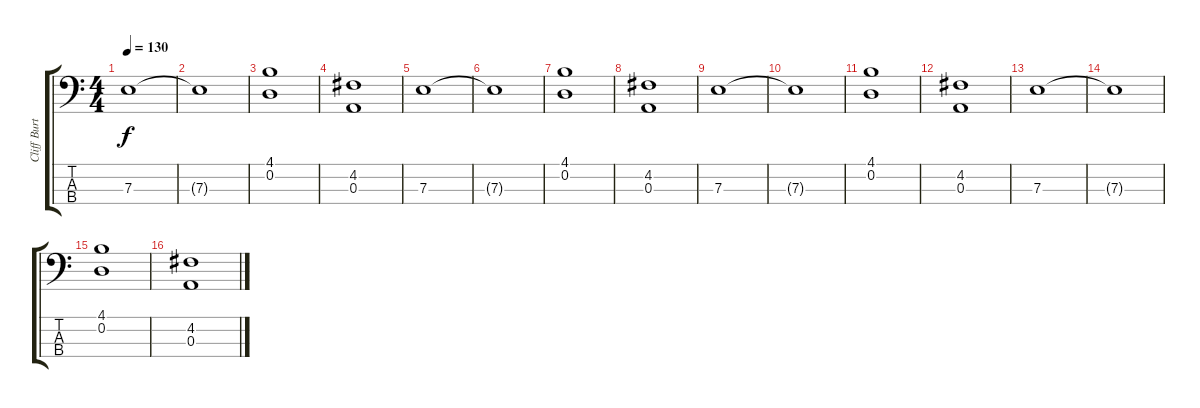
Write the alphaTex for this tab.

\track ("Cliff Burton" "Cliff Burt") {instrument electricbassfinger}
\staff {score tabs}
\tuning (G2 D2 A1 E1) {hide}
\ts (4 4)
\tempo 130
\clef f4
\ks c
7.3.1{dy f instrument electricbassfinger} |
7.3{t}.1{volume 10} |
(4.1 0.2).1 |
(4.2 0.3).1 |
7.3.1{volume 11 instrument electricbassfinger} |
7.3{t}.1 |
(4.1 0.2).1 |
(4.2 0.3).1{volume 13} |
7.3.1{instrument electricbassfinger} |
7.3{t}.1 |
(4.1 0.2).1{volume 14} |
(4.2 0.3).1 |
7.3.1{instrument electricbassfinger} |
7.3{t}.1 |
(4.1 0.2).1 |
(4.2 0.3).1
